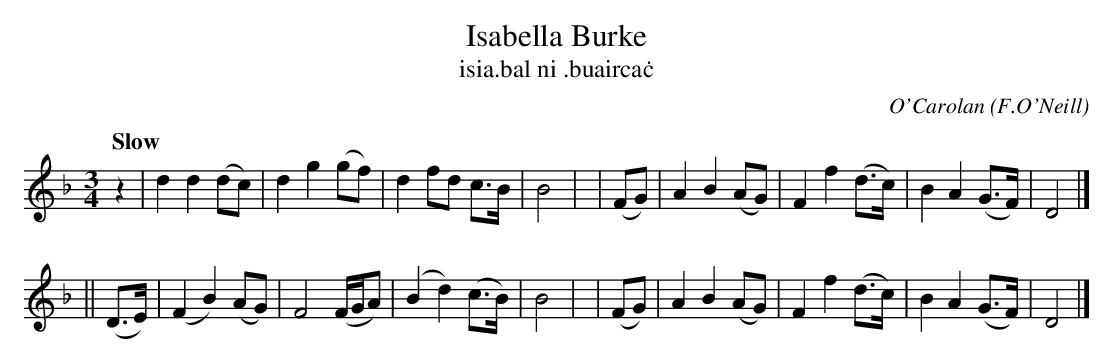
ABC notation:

X:1
T: Isabella Burke
T: isia\.bal ni \.buairca\.c
C: O'Carolan
O: F.O'Neill
Q: "Slow"
M: 3/4
L: 1/8
K: Dm
    z2   | d2 d2 (dc) | d2 g2 (gf)  | d2 fd   c>B  | B4 |\
|  (FG)  | A2 B2 (AG) | F2 f2 (d>c) | B2 A2  (G>F) | D4 |]
|| (D>E) |(F2 B2) (AG)| F4 (F/G/A)  |(B2 d2) (c>B) | B4 |\
|  (FG)  | A2 B2 (AG) | F2 f2 (d>c) | B2 A2  (G>F) | D4 |]
